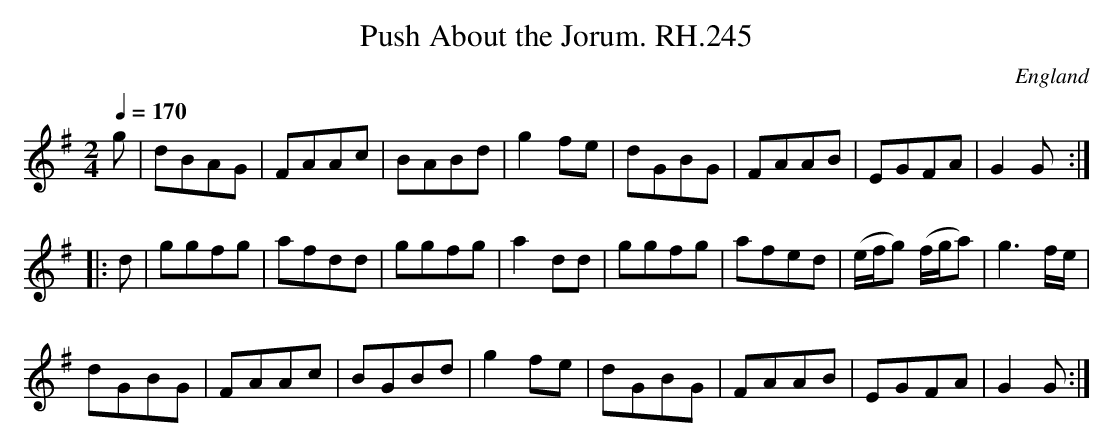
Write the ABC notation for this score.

X:1
T:Push About the Jorum. RH.245
L:1/8
M:2/4
O:England
Q:1/4=170
K:G
g|dBAG|FAAc|BABd|g2fe|\
dGBG|FAAB|EGFA|G2G:|!
|:d|ggfg|afdd|ggfg|a2dd|\
ggfg|afed|(e/f/g) (f/g/a)|g3f/e/|!
dGBG|FAAc|BGBd|g2fe|\
dGBG|FAAB|EGFA|G2G:|
